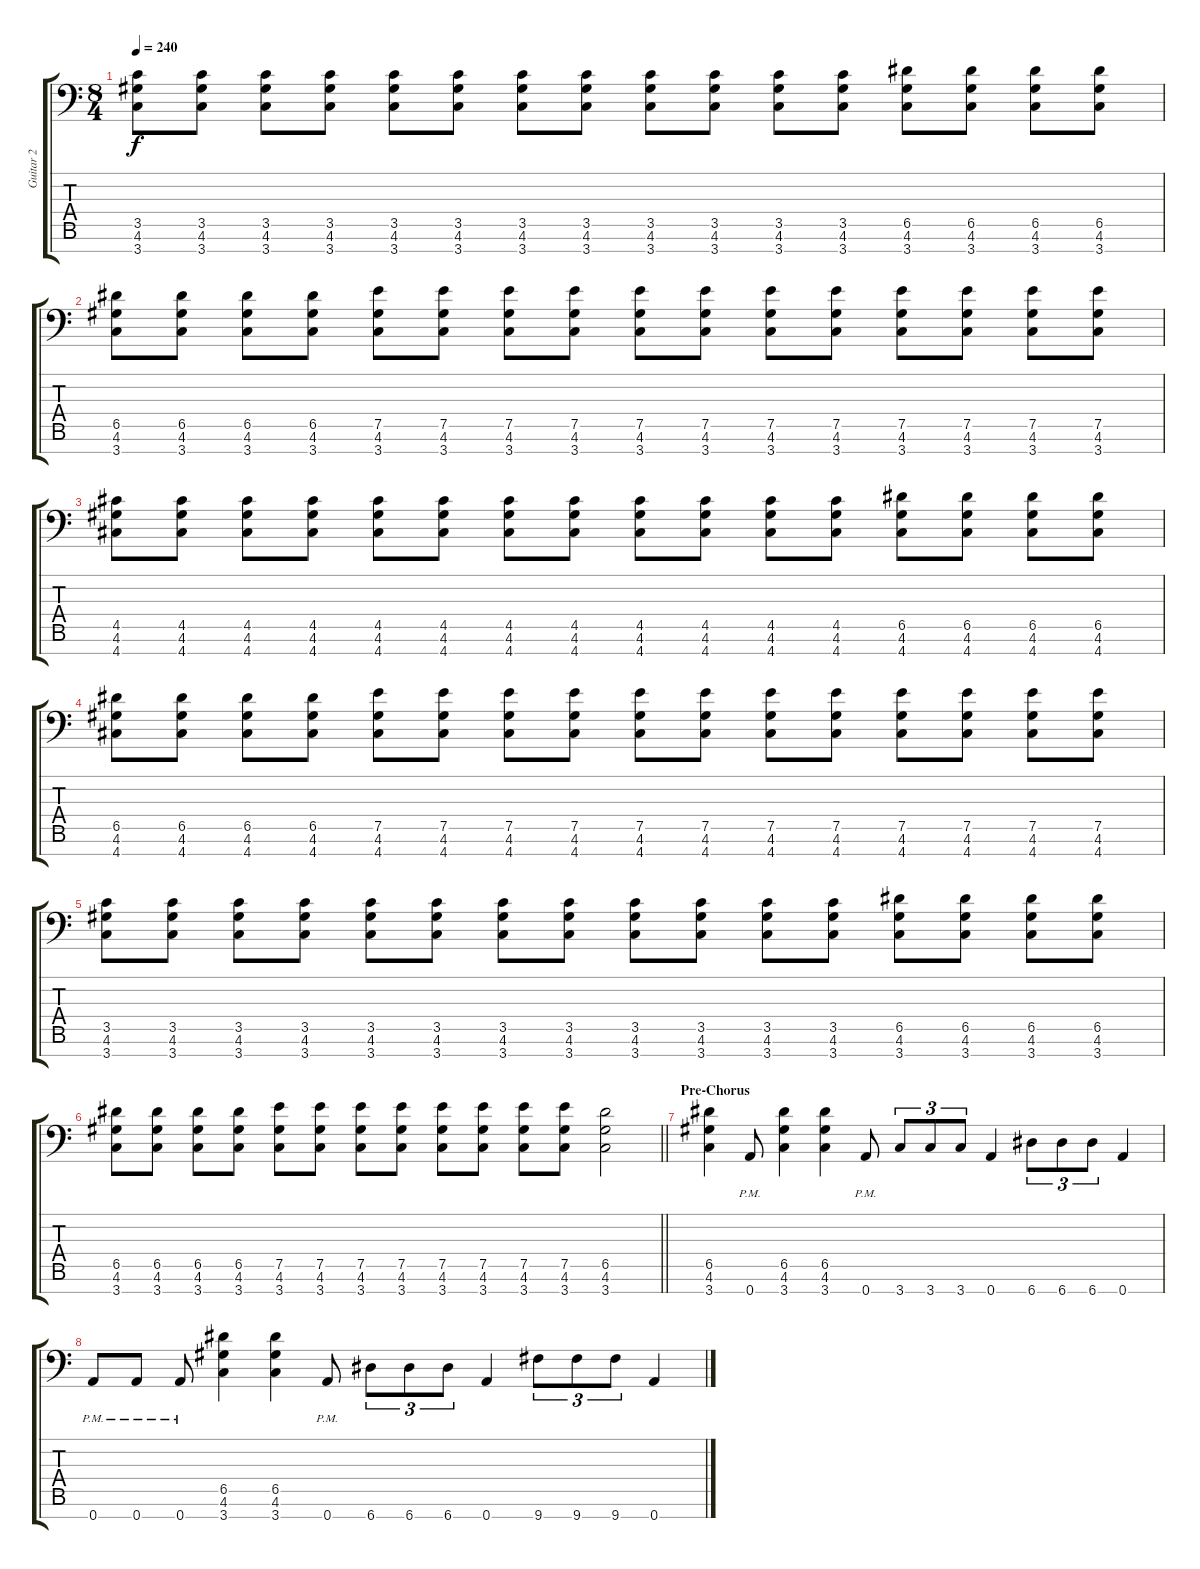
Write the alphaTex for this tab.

\track ("Guitar 2" "Guitar 2") {instrument distortionguitar}
\staff {score tabs}
\tuning (E4 B3 G3 D3 A2 E2 A1) {hide}
\ts (8 4)
\tempo 240
\clef f4
\ks c
(3.5 4.6 3.7).8{dy f} (3.5 4.6 3.7).8 (3.5 4.6 3.7).8 (3.5 4.6 3.7).8 (3.5 4.6 3.7).8 (3.5 4.6 3.7).8 (3.5 4.6 3.7).8 (3.5 4.6 3.7).8 (3.5 4.6 3.7).8 (3.5 4.6 3.7).8 (3.5 4.6 3.7).8 (3.5 4.6 3.7).8 (6.5 4.6 3.7).8 (6.5 4.6 3.7).8 (6.5 4.6 3.7).8 (6.5 4.6 3.7).8 |
(6.5 4.6 3.7).8 (6.5 4.6 3.7).8 (6.5 4.6 3.7).8 (6.5 4.6 3.7).8 (7.5 4.6 3.7).8 (7.5 4.6 3.7).8 (7.5 4.6 3.7).8 (7.5 4.6 3.7).8 (7.5 4.6 3.7).8 (7.5 4.6 3.7).8 (7.5 4.6 3.7).8 (7.5 4.6 3.7).8 (7.5 4.6 3.7).8 (7.5 4.6 3.7).8 (7.5 4.6 3.7).8 (7.5 4.6 3.7).8 |
(4.5 4.6 4.7).8 (4.5 4.6 4.7).8 (4.5 4.6 4.7).8 (4.5 4.6 4.7).8 (4.5 4.6 4.7).8 (4.5 4.6 4.7).8 (4.5 4.6 4.7).8 (4.5 4.6 4.7).8 (4.5 4.6 4.7).8 (4.5 4.6 4.7).8 (4.5 4.6 4.7).8 (4.5 4.6 4.7).8 (6.5 4.6 4.7).8 (6.5 4.6 4.7).8 (6.5 4.6 4.7).8 (6.5 4.6 4.7).8 |
(6.5 4.6 4.7).8 (6.5 4.6 4.7).8 (6.5 4.6 4.7).8 (6.5 4.6 4.7).8 (7.5 4.6 4.7).8 (7.5 4.6 4.7).8 (7.5 4.6 4.7).8 (7.5 4.6 4.7).8 (7.5 4.6 4.7).8 (7.5 4.6 4.7).8 (7.5 4.6 4.7).8 (7.5 4.6 4.7).8 (7.5 4.6 4.7).8 (7.5 4.6 4.7).8 (7.5 4.6 4.7).8 (7.5 4.6 4.7).8 |
(3.5 4.6 3.7).8 (3.5 4.6 3.7).8 (3.5 4.6 3.7).8 (3.5 4.6 3.7).8 (3.5 4.6 3.7).8 (3.5 4.6 3.7).8 (3.5 4.6 3.7).8 (3.5 4.6 3.7).8 (3.5 4.6 3.7).8 (3.5 4.6 3.7).8 (3.5 4.6 3.7).8 (3.5 4.6 3.7).8 (6.5 4.6 3.7).8 (6.5 4.6 3.7).8 (6.5 4.6 3.7).8 (6.5 4.6 3.7).8 |
\barLineRight lightlight
(6.5 4.6 3.7).8 (6.5 4.6 3.7).8 (6.5 4.6 3.7).8 (6.5 4.6 3.7).8 (7.5 4.6 3.7).8 (7.5 4.6 3.7).8 (7.5 4.6 3.7).8 (7.5 4.6 3.7).8 (7.5 4.6 3.7).8 (7.5 4.6 3.7).8 (7.5 4.6 3.7).8 (7.5 4.6 3.7).8 (6.5 4.6 3.7).2 |
\section ("" "Pre-Chorus")
(6.5 4.6 3.7).4{volume 14} 0.7{pm}.8 (6.5 4.6 3.7).4 (6.5 4.6 3.7).4 0.7{pm}.8 3.7.8{tu (3 2)} 3.7.8{tu (3 2)} 3.7.8{tu (3 2)} 0.7.4 6.7.8{tu (3 2)} 6.7.8{tu (3 2)} 6.7.8{tu (3 2)} 0.7.4 |
0.7{pm}.8 0.7{pm}.8 0.7{pm}.8 (6.5 4.6 3.7).4 (6.5 4.6 3.7).4 0.7{pm}.8 6.7.8{tu (3 2)} 6.7.8{tu (3 2)} 6.7.8{tu (3 2)} 0.7.4 9.7.8{tu (3 2)} 9.7.8{tu (3 2)} 9.7.8{tu (3 2)} 0.7.4
